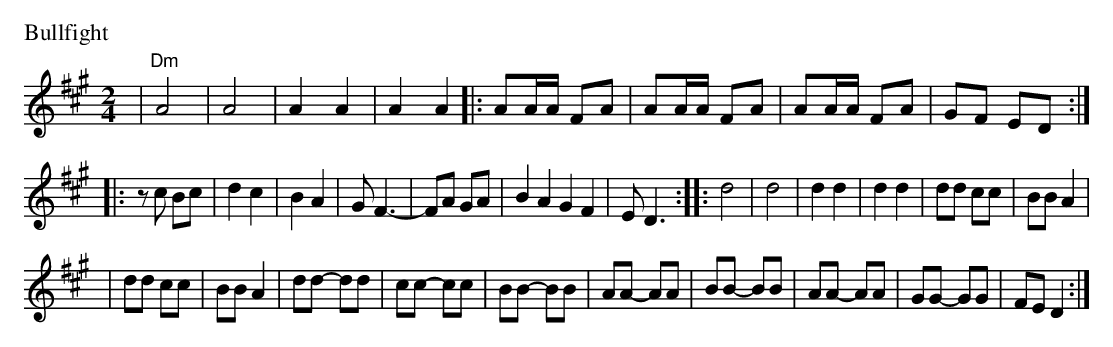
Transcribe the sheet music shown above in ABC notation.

X:1
M: 2/4
L: 1/8
P: Bullfight
K: D^g
| "Dm"A4 | A4 | A2 A2 | A2 A2 \
|: AA/A/ FA | AA/A/ FA| AA/A/ FA | GF ED :|
|: zc Bc | d2c2 | B2A2 | GF3- | FA GA |  B2A2 G2F2 | ED3 \
:: d4 | d4 | d2 d2 | d2 d2 | dd cc | BB A2 |
| dd cc | BB A2 | dd- dd | cc- cc | BB- BB \
| AA- AA | BB- BB | AA- AA | GG- GG | FE D2 :|
